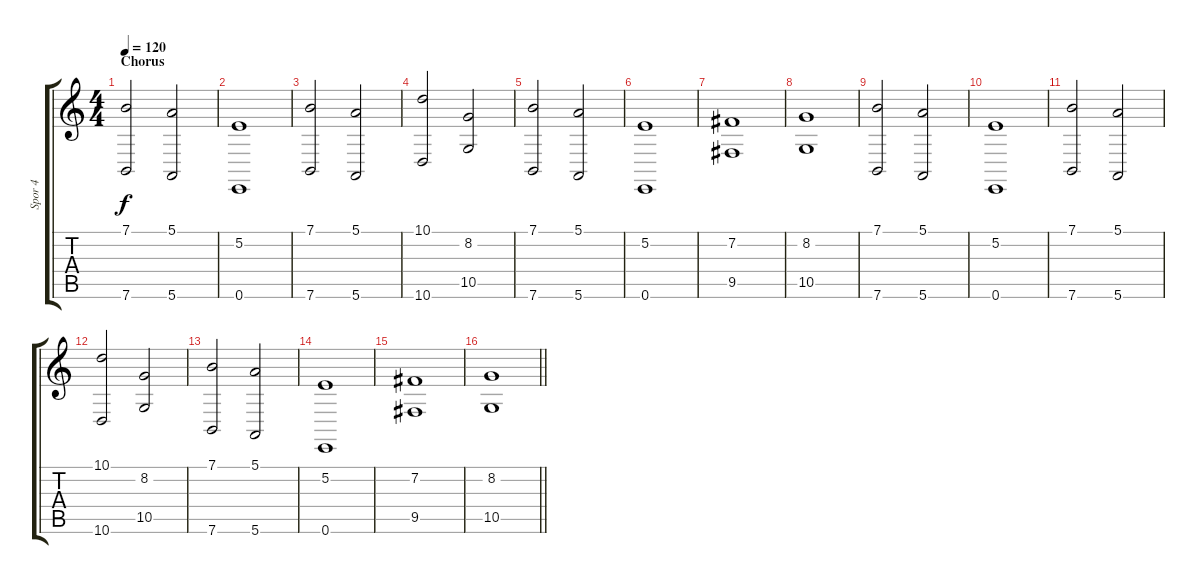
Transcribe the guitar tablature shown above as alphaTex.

\track ("Spor 4" "Spor 4") {instrument churchorgan bank 1}
\staff {score tabs}
\tuning (E4 B3 G3 D3 A2 E2) {hide}
\ts (4 4)
\section ("" "Chorus")
\tempo 120
\clef g2
\ks c
(7.1 7.6).2{dy f} (5.1 5.6).2 |
(5.2 0.6).1 |
(7.1 7.6).2 (5.1 5.6).2 |
(10.1 10.6).2 (8.2 10.5).2 |
(7.1 7.6).2 (5.1 5.6).2 |
(5.2 0.6).1 |
(7.2 9.5).1 |
(8.2 10.5).1 |
(7.1 7.6).2 (5.1 5.6).2 |
(5.2 0.6).1 |
(7.1 7.6).2 (5.1 5.6).2 |
(10.1 10.6).2 (8.2 10.5).2 |
(7.1 7.6).2 (5.1 5.6).2 |
(5.2 0.6).1 |
(7.2 9.5).1 |
\barLineRight lightlight
(8.2 10.5).1
